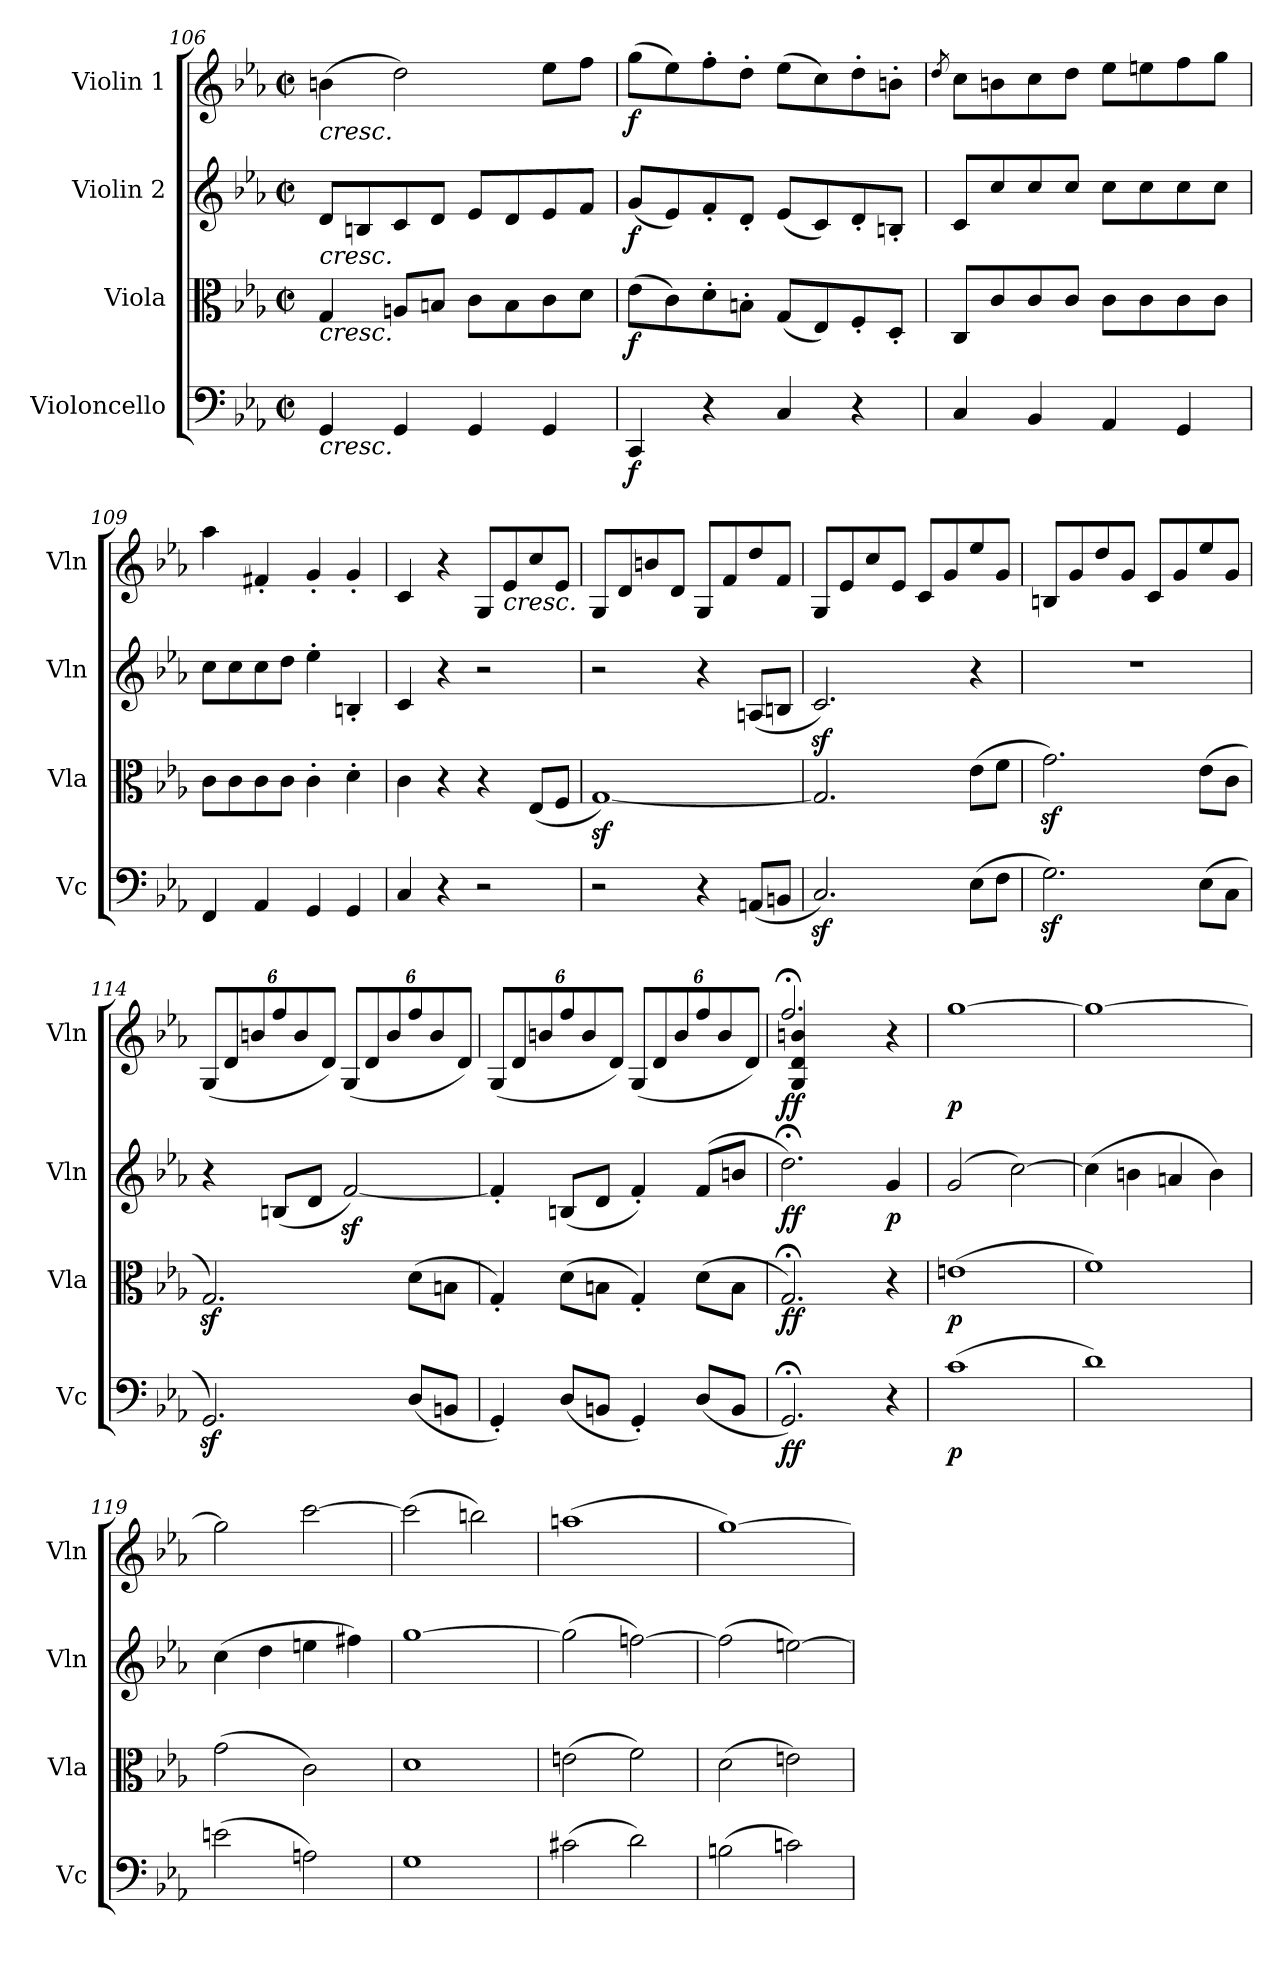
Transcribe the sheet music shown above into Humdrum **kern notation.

**kern	**dynam	**kern	**dynam	**kern	**dynam	**kern	**dynam
*part4	*part4	*part3	*part3	*part2	*part2	*part1	*part1
*staff4	*staff4	*staff3	*staff3	*staff2	*staff2	*staff1	*staff1
*I"Violoncello	*	*I"Viola	*	*I"Violin 2	*	*I"Violin 1	*
*I'Vc	*	*I'Vla	*	*I'Vln	*	*I'Vln	*
*clefF4	*	*clefC3	*	*clefG2	*	*clefG2	*
*k[b-e-a-]	*	*k[b-e-a-]	*	*k[b-e-a-]	*	*k[b-e-a-]	*
*M2/2	*	*M2/2	*	*M2/2	*	*M2/2	*
*met(c|)	*	*met(c|)	*	*met(c|)	*	*met(c|)	*
=106	=106	=106	=106	=106	=106	=106	=106
!	!	!	!	!	!	!LO:TX:b:i:t=cresc.	!
!	!	!	!	!LO:TX:b:i:t=cresc.	!	!	!
!	!	!LO:TX:b:i:t=cresc.	!	!	!	!	!
!LO:TX:b:i:t=cresc.	!	!	!	!	!	!	!
4GG/	.	4G/	.	8d/L	.	(4bn\	.
.	.	.	.	8Bn/	.	.	.
4GG/	.	8An/L	.	8c/	.	2dd\)	.
.	.	8Bn/J	.	8d/J	.	.	.
4GG/	.	8c\L	.	8e-/L	.	.	.
.	.	8B\	.	8d/	.	.	.
4GG/	.	8c\	.	8e-/	.	8ee-\L	.
.	.	8d\J	.	8f/J	.	8ff\J	.
=107	=107	=107	=107	=107	=107	=107	=107
!	!LO:DY:b	!	!LO:DY:b	!	!LO:DY:b	!	!LO:DY:b
4CC/	f	(8e-\L	f	(8g/L	f	(8gg\L	f
.	.	8c\)	.	8e-/)	.	8ee-\)	.
4r	.	8d'\	.	8f'/	.	8ff'\	.
.	.	8Bn'\J	.	8d'/J	.	8dd'\J	.
4C/	.	(8G/L	.	(8e-/L	.	(8ee-\L	.
.	.	8E-/)	.	8c/)	.	8cc\)	.
4r	.	8F'/	.	8d'/	.	8dd'\	.
.	.	8D'/J	.	8Bn'/J	.	8bn'\J	.
!!LO:LB:g=z
=108	=108	=108	=108	=108	=108	=108	=108
.	.	.	.	.	.	8qdd/	.
4C/	.	8C/L	.	8c/L	.	8cc\L	.
.	.	8c/	.	8cc/	.	8bn\	.
4BB-/	.	8c/	.	8cc/	.	8cc\	.
.	.	8c/J	.	8cc/J	.	8dd\J	.
4AA-/	.	8c\L	.	8cc\L	.	8ee-\L	.
.	.	8c\	.	8cc\	.	8een\	.
4GG/	.	8c\	.	8cc\	.	8ff\	.
.	.	8c\J	.	8cc\J	.	8gg\J	.
=109	=109	=109	=109	=109	=109	=109	=109
4FF/	.	8c\L	.	8cc\L	.	4aa-\	.
.	.	8c\	.	8cc\	.	.	.
4AA-/	.	8c\	.	8cc\	.	4f#X'/	.
.	.	8c\J	.	8dd\J	.	.	.
4GG/	.	4c'\	.	4ee-'\	.	4g'/	.
4GG/	.	4d'\	.	4Bn'/	.	4g'/	.
!!LO:LB:g=z
=110	=110	=110	=110	=110	=110	=110	=110
4C/	.	4c\	.	4c/	.	4c/	.
4r	.	4r	.	4r	.	4r	.
2r	.	4r	.	2r	.	8G/L	.
!	!	!	!	!	!	!LO:TX:b:i:t=cresc.	!
.	.	.	.	.	.	8e-/	.
.	.	(8E-/L	.	.	.	8cc/	.
.	.	8F/J	.	.	.	8e-/J	.
=111	=111	=111	=111	=111	=111	=111	=111
2r	.	[1Gz<)	.	2r	.	8G/L	.
.	.	.	.	.	.	8d/	.
.	.	.	.	.	.	8bn/	.
.	.	.	.	.	.	8d/J	.
4r	.	.	.	4r	.	8G/L	.
.	.	.	.	.	.	8f/	.
(8AAn/L	.	.	.	(8An/L	.	8dd/	.
8BBn/J	.	.	.	8Bn/J	.	8f/J	.
=112	=112	=112	=112	=112	=112	=112	=112
2.Cz</)	.	2.G/]	.	2.cz</)	.	8G/L	.
.	.	.	.	.	.	8e-/	.
.	.	.	.	.	.	8cc/	.
.	.	.	.	.	.	8e-/J	.
.	.	.	.	.	.	8c/L	.
.	.	.	.	.	.	8g/	.
(8E-\L	.	(8e-\L	.	4r	.	8ee-/	.
8F\J	.	8f\J	.	.	.	8g/J	.
=113	=113	=113	=113	=113	=113	=113	=113
2.Gz<\)	.	2.gz<\)	.	1r	.	8Bn/L	.
.	.	.	.	.	.	8g/	.
.	.	.	.	.	.	8dd/	.
.	.	.	.	.	.	8g/J	.
.	.	.	.	.	.	8c/L	.
.	.	.	.	.	.	8g/	.
(8E-\L	.	(8e-\L	.	.	.	8ee-/	.
8C\J	.	8c\J	.	.	.	8g/J	.
=114	=114	=114	=114	=114	=114	=114	=114
*	*	*	*	*	*	*Xbrackettup	*
2.GGz</)	.	2.Gz</)	.	4r	.	(12G/L	.
.	.	.	.	.	.	12d/	.
.	.	.	.	.	.	12bn/	.
.	.	.	.	(8Bn/L	.	12ff/	.
.	.	.	.	.	.	12b/	.
.	.	.	.	8d/J	.	.	.
.	.	.	.	.	.	12d/J)	.
.	.	.	.	[2fz</)	.	(12G/L	.
.	.	.	.	.	.	12d/	.
.	.	.	.	.	.	12b/	.
(8D/L	.	(8d\L	.	.	.	12ff/	.
.	.	.	.	.	.	12b/	.
8BBn/J	.	8Bn\J	.	.	.	.	.
.	.	.	.	.	.	12d/J)	.
!!LO:LB:g=z
=115	=115	=115	=115	=115	=115	=115	=115
4GG'/)	.	4G'/)	.	4f'/]	.	(12G/L	.
.	.	.	.	.	.	12d/	.
.	.	.	.	.	.	12bn/	.
(8D/L	.	(8d\L	.	(8Bn/L	.	12ff/	.
.	.	.	.	.	.	12b/	.
8BBn/J	.	8Bn\J	.	8d/J	.	.	.
.	.	.	.	.	.	12d/J)	.
4GG'/)	.	4G'/)	.	4f'/)	.	(12G/L	.
.	.	.	.	.	.	12d/	.
.	.	.	.	.	.	12b/	.
(8D/L	.	(8d\L	.	(8f/L	.	12ff/	.
.	.	.	.	.	.	12b/	.
8BB/J	.	8B\J	.	8bn/J	.	.	.
.	.	.	.	.	.	12d/J)	.
=116	=116	=116	=116	=116	=116	=116	=116
*	*	*	*	*	*	*^	*
!	!LO:DY:b	!	!LO:DY:b	!	!LO:DY:b	!	!	!LO:DY:b
2.GG;</)	ff	2.G;</)	ff	2.dd;<\)	ff	2.ff;</	4G/ 4d/ 4bn/	ff
.	.	.	.	.	.	.	2.ryy	.
!	!	!	!	!	!LO:DY:b	!	!	!
4r	.	4r	.	4g/	p	4r	.	.
*	*	*	*	*	*	*v	*v	*
=117	=117	=117	=117	=117	=117	=117	=117
!	!LO:DY:b	!	!LO:DY:b	!	!	!	!LO:DY:b
(1c	p	(1en	p	(2g/	.	[1gg	p
.	.	.	.	[2cc\)	.	.	.
=118	=118	=118	=118	=118	=118	=118	=118
1d)	.	1f)	.	(4cc\]	.	1gg_	.
.	.	.	.	4bn\	.	.	.
.	.	.	.	4an/	.	.	.
.	.	.	.	4b\)	.	.	.
!!LO:LB:g=z
=119	=119	=119	=119	=119	=119	=119	=119
(2en\	.	(2g\	.	(4cc\	.	2gg\]	.
.	.	.	.	4dd\	.	.	.
2An\)	.	2c\)	.	4een\	.	[2ccc\	.
.	.	.	.	4ff#X\)	.	.	.
=120	=120	=120	=120	=120	=120	=120	=120
1G	.	1d	.	[1gg	.	(2ccc\]	.
.	.	.	.	.	.	2bbn\)	.
=121	=121	=121	=121	=121	=121	=121	=121
(2c#X\	.	(2en\	.	(2gg\]	.	(1aan	.
2d\)	.	2f\)	.	[2ffn\)	.	.	.
=122	=122	=122	=122	=122	=122	=122	=122
(2Bn\	.	(2d\	.	(2ff\]	.	[1gg)	.
2cn\)	.	2en\)	.	[2een\)	.	.	.
=	=	=	=	=	=	=	=
*-	*-	*-	*-	*-	*-	*-	*-
